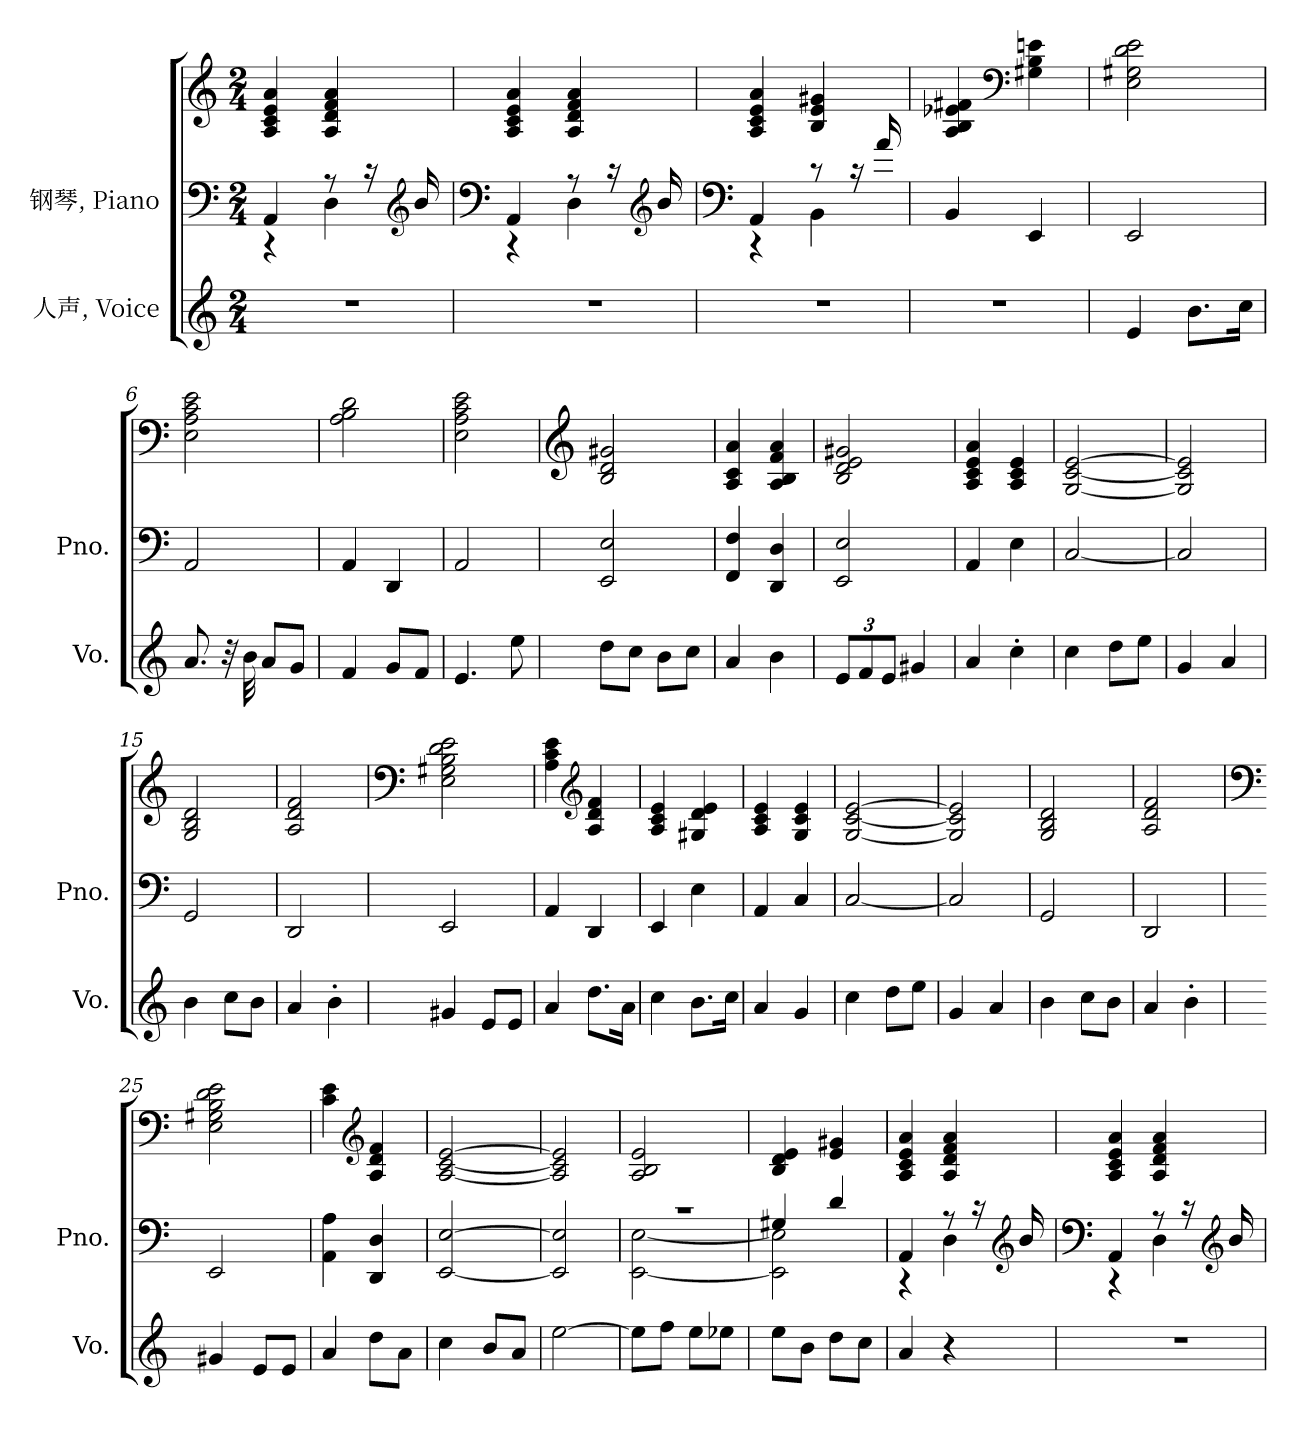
**kern	**kern	**kern
*part2	*part1	*part1
*staff3	*staff2	*staff1
*I"人声, Voice	*I"钢琴, Piano	*
*I'Vo.	*I'Pno.	*
*clefG2	*clefF4	*clefG2
*k[]	*k[]	*k[]
*M2/4	*M2/4	*M2/4
*MM63	*MM63	*MM63
=1	=1	=1
*	*^	*
2r	4AA/	4r	4A/ 4c/ 4e/ 4a/
.	8r	4D\	4A/ 4d/ 4f/ 4a/
.	16r	.	.
*	*clefG2	*	*
.	16b/	.	.
=2	=2	=2	=2
*	*clefF4	*	*
2r	4AA/	4r	4A/ 4c/ 4e/ 4a/
.	8r	4D\	4A/ 4d/ 4f/ 4a/
.	16r	.	.
*	*clefG2	*	*
.	16b/	.	.
=3	=3	=3	=3
*	*clefF4	*	*
2r	4AA/	4r	4A/ 4c/ 4e/ 4a/
.	8r	4BB\	4B/ 4e/ 4g#X/
.	16r	.	.
.	16a/	.	.
*	*v	*v	*
=4	=4	=4
2r	4BB/	4A/ 4B/ 4e-X/ 4f#X/
*	*	*clefF4
.	4EE/	4G#X\ 4B\ 4en\
=5	=5	=5
4e/	2EE/	2E\ 2G#X\ 2d\ 2e\
8.b\L	.	.
16cc\Jk	.	.
!!LO:LB:g=z
=6	=6	=6
8.a/	2AA/	2E\ 2A\ 2c\ 2e\
32r	.	.
32b\	.	.
8a/L	.	.
8g/J	.	.
=7	=7	=7
4f/	4AA/	2A\ 2B\ 2d\
8g/L	4DD/	.
8f/J	.	.
=8	=8	=8
4.e/	2AA/	2E\ 2A\ 2c\ 2e\
8ee\	.	.
=9	=9	=9
*	*	*clefG2
8dd\L	2EE/ 2E/	2B/ 2d/ 2g#X/
8cc\J	.	.
8b\L	.	.
8cc\J	.	.
=10	=10	=10
4a/	4FF/ 4F/	4A/ 4c/ 4a/
4b\	4DD/ 4D/	4A/ 4B/ 4f/ 4a/
=11	=11	=11
*Xbrackettup	*	*
12e/L	2EE/ 2E/	2B/ 2d/ 2e/ 2g#X/
12f/	.	.
12e/J	.	.
4g#X/	.	.
=12	=12	=12
4a/	4AA/	4A/ 4c/ 4e/ 4a/
4cc'\	4E\	4A/ 4c/ 4e/
=13	=13	=13
4cc\	[2C/	[2G/ [2c/ [2e/
8dd\L	.	.
8ee\J	.	.
=14	=14	=14
4g/	2C/]	2G/] 2c/] 2e/]
4a/	.	.
!!LO:LB:g=z
=15	=15	=15
4b\	2GG/	2G/ 2B/ 2d/
8cc\L	.	.
8b\J	.	.
=16	=16	=16
4a/	2DD/	2A/ 2d/ 2f/
4b'\	.	.
=17	=17	=17
*	*	*clefF4
4g#X/	2EE/	2E\ 2G#X\ 2B\ 2d\ 2e\
8e/L	.	.
8e/J	.	.
=18	=18	=18
4a/	4AA/	4A\ 4c\ 4e\
*	*	*clefG2
8.dd\L	4DD/	4A/ 4d/ 4f/
16a\Jk	.	.
=19	=19	=19
4cc\	4EE/	4A/ 4c/ 4e/
8.b\L	4E\	4G#X/ 4d/ 4e/
16cc\Jk	.	.
=20	=20	=20
4a/	4AA/	4A/ 4c/ 4e/
4g/	4C/	4G/ 4c/ 4e/
=21	=21	=21
4cc\	[2C/	[2G/ [2c/ [2e/
8dd\L	.	.
8ee\J	.	.
=22	=22	=22
4g/	2C/]	2G/] 2c/] 2e/]
4a/	.	.
=23	=23	=23
4b\	2GG/	2G/ 2B/ 2d/
8cc\L	.	.
8b\J	.	.
!!LO:LB:g=z
=24	=24	=24
4a/	2DD/	2A/ 2d/ 2f/
4b'\	.	.
=25	=25	=25
*	*	*clefF4
4g#X/	2EE/	2E\ 2G#X\ 2B\ 2d\ 2e\
8e/L	.	.
8e/J	.	.
=26	=26	=26
4a/	4AA\ 4A\	4c\ 4e\
*	*	*clefG2
8dd\L	4DD/ 4D/	4A/ 4d/ 4f/
8a\J	.	.
=27	=27	=27
4cc\	[2EE/ [2E/	[2A/ [2c/ [2e/
8b/L	.	.
8a/J	.	.
=28	=28	=28
[2ee\	2EE/] 2E/]	2A/] 2c/] 2e/]
=29	=29	=29
*	*^	*
8ee\L]	2r	[2EE\ [2E\	2A/ 2B/ 2e/
8ff\J	.	.	.
8ee\L	.	.	.
8ee-X\J	.	.	.
=30	=30	=30	=30
8ee\L	4G#X/	2EE\] 2E\]	4B/ 4d/ 4e/
8b\J	.	.	.
8dd\L	4d/	.	4e/ 4g#X/
8cc\J	.	.	.
=31	=31	=31	=31
4a/	4AA/	4r	4A/ 4c/ 4e/ 4a/
4r	8r	4D\	4A/ 4d/ 4f/ 4a/
.	16r	.	.
*	*clefG2	*	*
.	16b/	.	.
!!LO:PB:g=z
=32	=32	=32	=32
*	*clefF4	*	*
2r	4AA/	4r	4A/ 4c/ 4e/ 4a/
.	8r	4D\	4A/ 4d/ 4f/ 4a/
.	16r	.	.
*	*clefG2	*	*
.	16b/	.	.
*	*v	*v	*
=	=	=
*-	*-	*-
